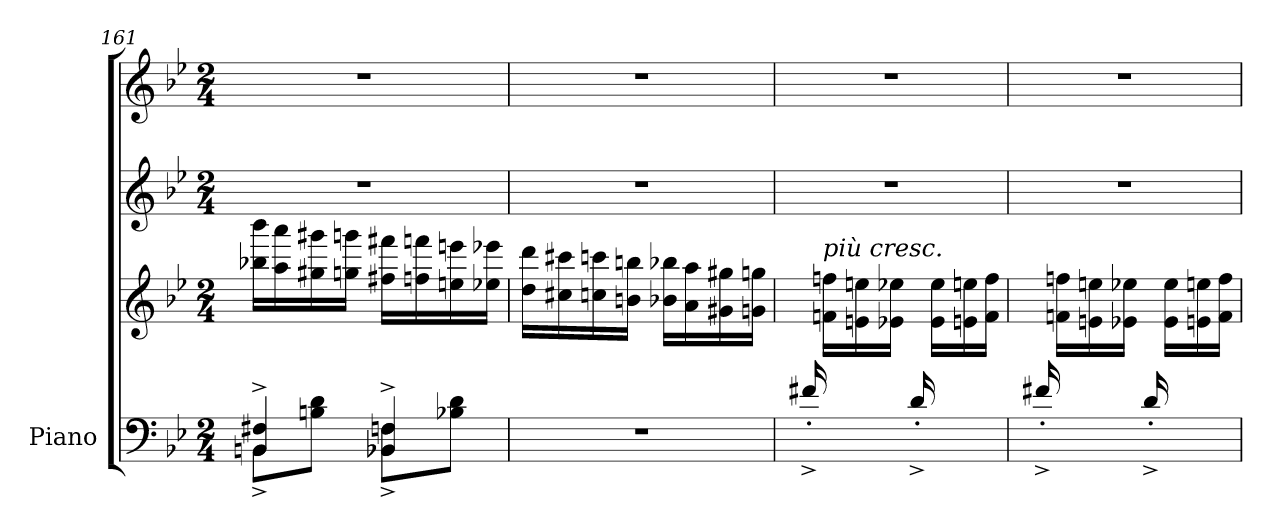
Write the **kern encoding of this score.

**kern	**kern	**kern	**kern
*part1	*part1	*part1	*part1
*staff4	*staff3	*staff2	*staff1
*I"Piano	*	*	*
*I'Pno.	*	*	*
*clefF4	*clefG2	*clefG2	*clefG2
*k[b-e-]	*k[b-e-]	*k[b-e-]	*k[b-e-]
*M2/4	*M2/4	*M2/4	*M2/4
=161	=161	=161	=161
*^	*	*	*
4BBn/^ 4F#X/^	8BB^\L	16bb-X\ 16bbb-\LL	2r	2r
.	.	16aa\ 16aaa\	.	.
.	8Bn\ 8d\J	16gg#X\ 16ggg#X\	.	.
.	.	16ggn\ 16gggn\JJ	.	.
4BB-X/^ 4Fn/^	8BB-\^ 8F\^L	16ff#X\ 16fff#X\LL	.	.
.	.	16ffn\ 16fffn\	.	.
.	8B-X\ 8d\J	16een\ 16eeen\	.	.
.	.	16ee-X\ 16eee-X\JJ	.	.
*v	*v	*	*	*
=162	=162	=162	=162
2r	16dd\ 16ddd\LL	2r	2r
.	16cc#X\ 16ccc#X\	.	.
.	16ccn\ 16cccn\	.	.
.	16bn\ 16bbn\JJ	.	.
.	16b-X\ 16bb-X\LL	.	.
.	16a\ 16aa\	.	.
.	16g#X\ 16gg#X\	.	.
.	16gn\ 16ggn\JJ	.	.
!!LO:PB:g=z
=163	=163	=163	=163
*^	*	*	*
2ryy	16f#X'^/	16ryy	2r	2r
!	!	!LO:TX:a:i:t=più cresc.	!	!
.	8.ryy	16fn\ 16ffn\LL	.	.
.	.	16en\ 16een\	.	.
.	.	16e-X\ 16ee-X\JJ	.	.
.	16d'^/	16ryy	.	.
.	8.ryy	16e-\ 16ee-\LL	.	.
.	.	16en\ 16een\	.	.
.	.	16f\ 16ff\JJ	.	.
=164	=164	=164	=164	=164
2ryy	16f#X'^/	16ryy	2r	2r
.	8.ryy	16fn\ 16ffn\LL	.	.
.	.	16en\ 16een\	.	.
.	.	16e-X\ 16ee-X\JJ	.	.
.	16d'^/	16ryy	.	.
.	8.ryy	16e-\ 16ee-\LL	.	.
.	.	16en\ 16een\	.	.
.	.	16f\ 16ff\JJ	.	.
*v	*v	*	*	*
=	=	=	=
*-	*-	*-	*-
